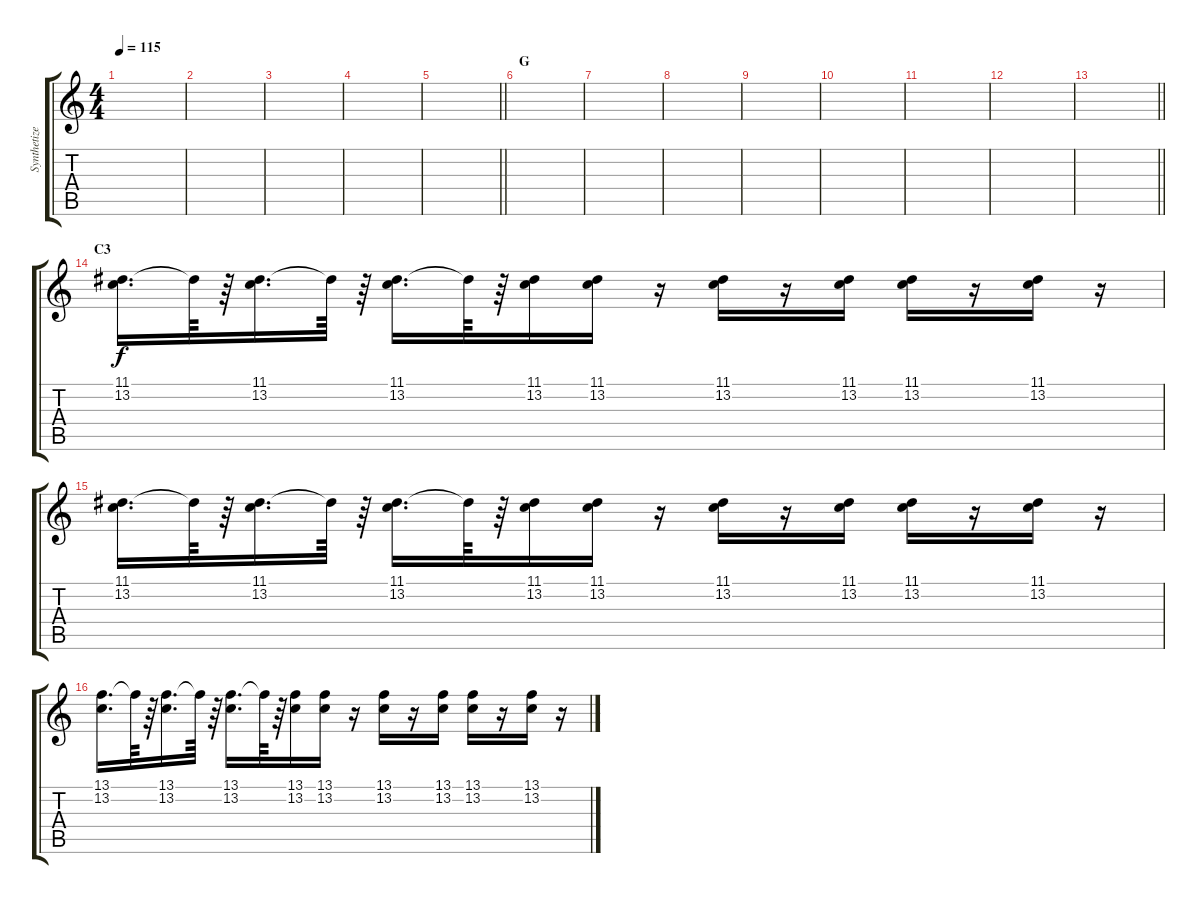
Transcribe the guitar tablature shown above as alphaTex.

\track ("Synthetizer III" "Synthetize") {instrument lead2sawtooth}
\staff {score tabs}
\tuning (E4 B3 G3 D3 A2 E2) {hide}
\ts (4 4)
\tempo 115
\clef g2
\ks c
|
|
|
|
\barLineRight lightlight
|
\section ("" "G")
|
|
|
|
|
|
|
\barLineRight lightlight
|
\section ("" "C3")
(11.1 13.2).16{d} 11.1{t}.64 r.64 (11.1 13.2).16{d} 11.1{t}.64 r.64 (11.1 13.2).16{d} 11.1{t}.64 r.64 (11.1 13.2).16 (11.1 13.2).16 r.16 (11.1 13.2).16 r.16 (11.1 13.2).16 (11.1 13.2).16 r.16 (11.1 13.2).16 r.16 |
(11.1 13.2).16{d} 11.1{t}.64 r.64 (11.1 13.2).16{d} 11.1{t}.64 r.64 (11.1 13.2).16{d} 11.1{t}.64 r.64 (11.1 13.2).16 (11.1 13.2).16 r.16 (11.1 13.2).16 r.16 (11.1 13.2).16 (11.1 13.2).16 r.16 (11.1 13.2).16 r.16 |
(13.1 13.2).16{d} 13.1{t}.64 r.64 (13.1 13.2).16{d} 13.1{t}.64 r.64 (13.1 13.2).16{d} 13.1{t}.64 r.64 (13.1 13.2).16 (13.1 13.2).16 r.16 (13.1 13.2).16 r.16 (13.1 13.2).16 (13.1 13.2).16 r.16 (13.1 13.2).16 r.16
